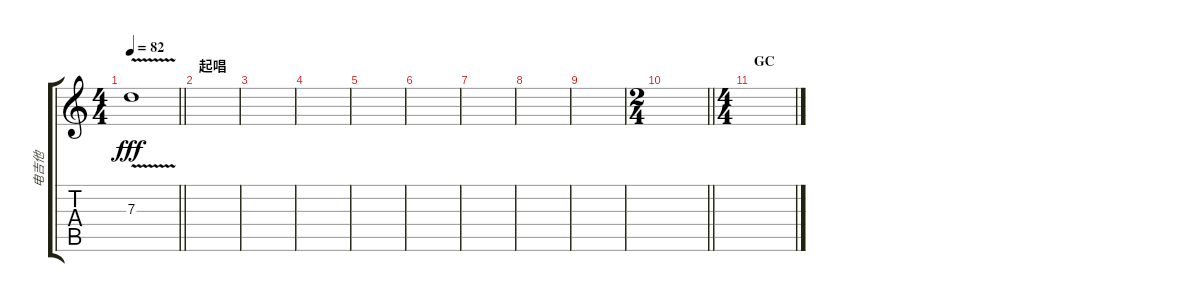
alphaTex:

\track ("电吉他" "电吉他") {instrument overdrivenguitar}
\staff {score tabs}
\tuning (E4 B3 G3 D3 A2 E2) {hide}
\ts (4 4)
\tempo 82
\clef g2
\barLineRight lightlight
\ks c
7.3{v}.1{dy fff} |
\section ("" "起唱")
|
|
|
|
|
|
|
|
\ts (2 4)
\barLineRight lightlight
|
\ts (4 4)
\section ("" "GC")
